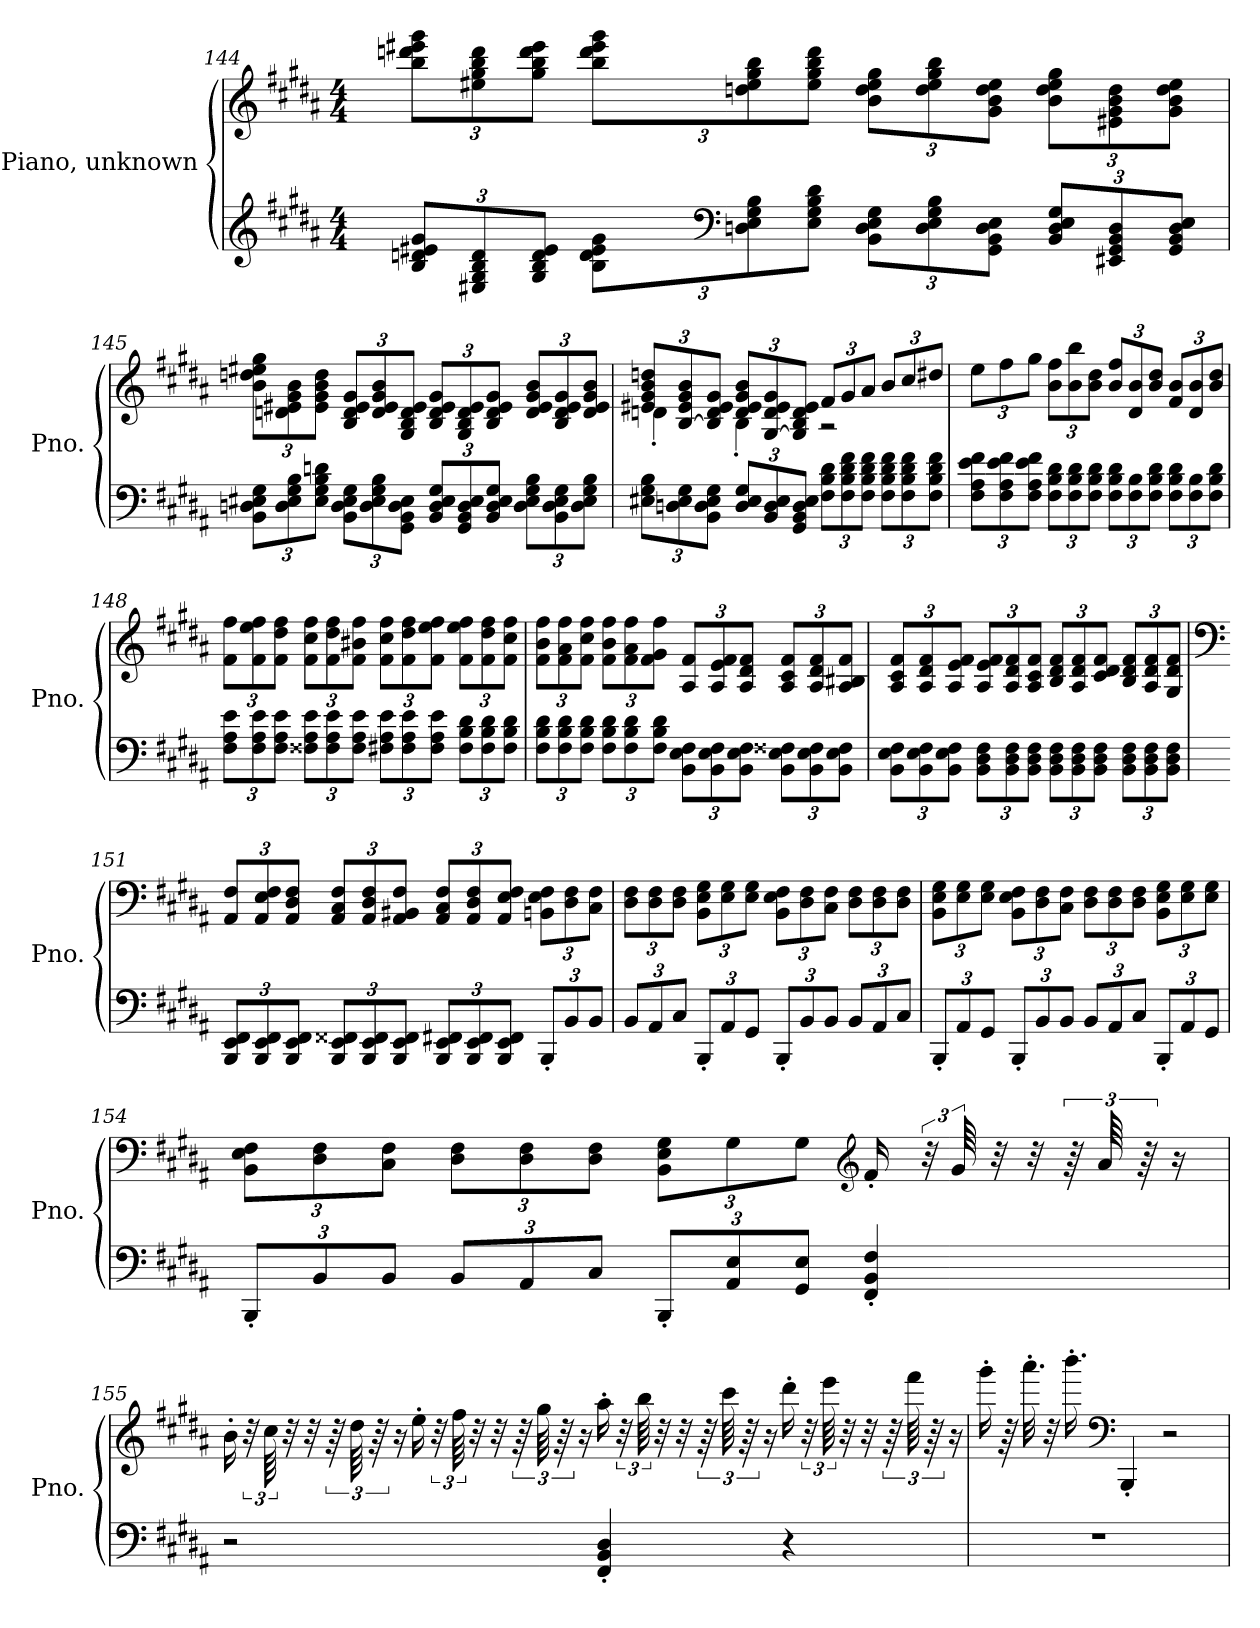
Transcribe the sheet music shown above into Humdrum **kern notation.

**kern	**kern
*part1	*part1
*staff2	*staff1
*I"Piano, unknown	*
*I'Pno.	*
!!LO:LB:g=z
*clefG2	*clefG2
*k[f#c#g#d#a#]	*k[f#c#g#d#a#]
*M4/4	*M4/4
*Xbrackettup	*Xbrackettup
=144	=144
12B/ 12dn/ 12e#X/ 12g#/L	12bb\ 12dddn\ 12eee#X\ 12ggg#\L
12E#X/ 12G#/ 12B/ 12d/	12ee#X\ 12gg#\ 12bb\ 12ddd\
12G#/ 12B/ 12d/ 12e#/J	12gg#\ 12bb\ 12ddd\ 12eee#\J
12B\ 12d\ 12e#\ 12g#\L	12bb\ 12ddd\ 12eee#\ 12ggg#\L
*clefF4	*
12Dn\ 12E#\ 12G#\ 12B\	12ddn\ 12ee#\ 12gg#\ 12bb\
12E#\ 12G#\ 12B\ 12d\J	12ee#\ 12gg#\ 12bb\ 12ddd\J
12BB\ 12D\ 12E#\ 12G#\L	12b\ 12dd\ 12ee#\ 12gg#\L
12D\ 12E#\ 12G#\ 12B\	12dd\ 12ee#\ 12gg#\ 12bb\
12GG#\ 12BB\ 12D\ 12E#\J	12g#\ 12b\ 12dd\ 12ee#\J
12BB/ 12D/ 12E#/ 12G#/L	12b\ 12dd\ 12ee#\ 12gg#\L
12EE#X/ 12GG#/ 12BB/ 12D/	12e#X\ 12g#\ 12b\ 12dd\
12GG#/ 12BB/ 12D/ 12E#/J	12g#\ 12b\ 12dd\ 12ee#\J
!!LO:LB:g=z
=145	=145
12BB\ 12Dn\ 12E#X\ 12G#\L	12b\ 12ddn\ 12ee#X\ 12gg#\L
12D\ 12E#\ 12G#\ 12B\	12dn\ 12e#X\ 12g#\ 12b\
12E#\ 12G#\ 12B\ 12dn\J	12e#\ 12g#\ 12b\ 12dd\J
12BB\ 12D\ 12E#\ 12G#\L	12B/ 12d/ 12e#/ 12g#/L
12D\ 12E#\ 12G#\ 12B\	12d/ 12e#/ 12g#/ 12b/
12GG#\ 12BB\ 12D\ 12E#\J	12G#/ 12B/ 12d/ 12e#/J
12BB/ 12D/ 12E#/ 12G#/L	12B/ 12d/ 12e#/ 12g#/L
12GG#/ 12BB/ 12D/ 12E#/	12G#/ 12B/ 12d/ 12e#/
12BB/ 12D/ 12E#/ 12G#/J	12B/ 12d/ 12e#/ 12g#/J
12D\ 12E#\ 12G#\ 12B\L	12d/ 12e#/ 12g#/ 12b/L
12BB\ 12D\ 12E#\ 12G#\	12B/ 12d/ 12e#/ 12g#/
12D\ 12E#\ 12G#\ 12B\J	12d/ 12e#/ 12g#/ 12b/J
!!LO:PB:g=z
=146	=146
*	*^
12E#X\ 12G#\ 12B\L	12e#X/ 12g#/ 12b/ 12ddn/L	4dn'\
12Dn\ 12E#\ 12G#\	[12B/ 12e#/ 12g#/ 12b/	.
12BB\ 12D\ 12E#\ 12G#\J	12B/] 12d/ 12e#/ 12g#/J	.
12D/ 12E#/ 12G#/L	12d/ 12e#/ 12g#/ 12b/L	4B'\
12BB/ 12D/ 12E#/	[12G#/ 12d/ 12e#/ 12g#/	.
12GG#/ 12BB/ 12D/ 12E#/J	12G#/] 12B/ 12d/ 12e#/J	.
12F#\ 12B\ 12d#\L	12f#/L	2r
12F#\ 12B\ 12d#\ 12f#\	12g#/	.
12F#\ 12B\ 12d#\ 12f#\J	12a#/J	.
12F#\ 12B\ 12d#\ 12f#\L	12b/L	.
12F#\ 12B\ 12d#\ 12f#\	12cc#/	.
12F#\ 12B\ 12d#\ 12f#\J	12dd#X/J	.
*	*v	*v
=147	=147
12F#\ 12A#\ 12e\ 12f#\L	12ee\L
12F#\ 12A#\ 12e\ 12f#\	12ff#\
12F#\ 12A#\ 12e\ 12f#\J	12gg#\J
12F#\ 12B\ 12d#\L	12b\ 12ff#\L
12F#\ 12B\ 12d#\	12b\ 12bb\
12F#\ 12B\ 12d#\J	12b\ 12dd#\J
12F#\ 12B\ 12d#\L	12b/ 12ff#/L
12F#\ 12B\	12d#/ 12b/
12F#\ 12B\ 12d#\J	12b/ 12dd#/J
12F#\ 12B\ 12d#\L	12f#/ 12b/L
12F#\ 12B\	12d#/ 12b/
12F#\ 12B\ 12d#\J	12b/ 12dd#/J
!!LO:LB:g=z
=148	=148
12F#\ 12A#\ 12e\L	12f#\ 12ff#\L
12F#\ 12A#\ 12e\	12f#\ 12ee\ 12ff#\
12F#\ 12A#\ 12e\J	12f#\ 12dd#\ 12ff#\J
12F##X\ 12A#\ 12e\L	12f#\ 12cc#\ 12ff#\L
12F##\ 12A#\ 12e\	12f#\ 12dd#\ 12ff#\
12F##\ 12A#\ 12e\J	12f#\ 12b#X\ 12ff#\J
12F#X\ 12A#\ 12e\L	12f#\ 12cc#\ 12ff#\L
12F#\ 12A#\ 12e\	12f#\ 12dd#\ 12ff#\
12F#\ 12A#\ 12e\J	12f#\ 12ee\ 12ff#\J
12F#\ 12B\ 12d#\L	12f#\ 12ee\ 12ff#\L
12F#\ 12B\ 12d#\	12f#\ 12dd#\ 12ff#\
12F#\ 12B\ 12d#\J	12f#\ 12cc#\ 12ff#\J
=149	=149
12F#\ 12B\ 12d#\L	12f#\ 12b\ 12ff#\L
12F#\ 12B\ 12d#\	12f#\ 12a#\ 12ff#\
12F#\ 12B\ 12d#\J	12f#\ 12cc#\ 12ff#\J
12F#\ 12B\ 12d#\L	12f#\ 12b\ 12ff#\L
12F#\ 12B\ 12d#\	12f#\ 12a#\ 12ff#\
12F#\ 12B\ 12d#\J	12f#\ 12g#\ 12ff#\J
12BB\ 12E\ 12F#\L	12A#/ 12f#/L
12BB\ 12E\ 12F#\	12A#/ 12e/ 12f#/
12BB\ 12E\ 12F#\J	12A#/ 12d#/ 12f#/J
12BB\ 12E\ 12F##X\L	12A#/ 12c#/ 12f#/L
12BB\ 12E\ 12F##\	12A#/ 12d#/ 12f#/
12BB\ 12E\ 12F##\J	12A#/ 12B#X/ 12f#/J
!!LO:LB:g=z
=150	=150
12BB\ 12E\ 12F#\L	12A#/ 12c#/ 12f#/L
12BB\ 12E\ 12F#\	12A#/ 12d#/ 12f#/
12BB\ 12E\ 12F#\J	12A#/ 12e/ 12f#/J
12BB\ 12D#\ 12F#\L	12A#/ 12e/ 12f#/L
12BB\ 12D#\ 12F#\	12A#/ 12d#/ 12f#/
12BB\ 12D#\ 12F#\J	12A#/ 12c#/ 12f#/J
12BB\ 12D#\ 12F#\L	12B/ 12d#/ 12f#/L
12BB\ 12D#\ 12F#\	12A#/ 12d#/ 12f#/
12BB\ 12D#\ 12F#\J	12c#/ 12d#/ 12f#/J
12BB\ 12D#\ 12F#\L	12B/ 12d#/ 12f#/L
12BB\ 12D#\ 12F#\	12A#/ 12d#/ 12f#/
12BB\ 12D#\ 12F#\J	12G#/ 12d#/ 12f#/J
!!LO:LB:g=z
=151	=151
*	*clefF4
12BBB/ 12EE/ 12FF#/L	12AA#/ 12F#/L
12BBB/ 12EE/ 12FF#/	12AA#/ 12E/ 12F#/
12BBB/ 12EE/ 12FF#/J	12AA#/ 12D#/ 12F#/J
12BBB/ 12EE/ 12FF##X/L	12AA#/ 12C#/ 12F#/L
12BBB/ 12EE/ 12FF##/	12AA#/ 12D#/ 12F#/
12BBB/ 12EE/ 12FF##/J	12AA#/ 12BB#X/ 12F#/J
12BBB/ 12EE/ 12FF#X/L	12AA#/ 12C#/ 12F#/L
12BBB/ 12EE/ 12FF#/	12AA#/ 12D#/ 12F#/
12BBB/ 12EE/ 12FF#/J	12AA#/ 12E/ 12F#/J
12BBB'/L	12BBn\ 12E\ 12F#\L
12BB/	12D#\ 12F#\
12BB/J	12C#\ 12F#\J
=152	=152
12BB/L	12D#\ 12F#\L
12AA#/	12D#\ 12F#\
12C#/J	12D#\ 12F#\J
12BBB'/L	12BB\ 12E\ 12G#\L
12AA#/	12E\ 12G#\
12GG#/J	12E\ 12G#\J
12BBB'/L	12BB\ 12E\ 12F#\L
12BB/	12D#\ 12F#\
12BB/J	12C#\ 12F#\J
12BB/L	12D#\ 12F#\L
12AA#/	12D#\ 12F#\
12C#/J	12D#\ 12F#\J
!!LO:LB:g=z
=153	=153
12BBB'/L	12BB\ 12E\ 12G#\L
12AA#/	12E\ 12G#\
12GG#/J	12E\ 12G#\J
12BBB'/L	12BB\ 12E\ 12F#\L
12BB/	12D#\ 12F#\
12BB/J	12C#\ 12F#\J
12BB/L	12D#\ 12F#\L
12AA#/	12D#\ 12F#\
12C#/J	12D#\ 12F#\J
12BBB'/L	12BB\ 12E\ 12G#\L
12AA#/	12E\ 12G#\
12GG#/J	12E\ 12G#\J
=154	=154
12BBB'/L	12BB\ 12E\ 12F#\L
12BB/	12D#\ 12F#\
12BB/J	12C#\ 12F#\J
12BB/L	12D#\ 12F#\L
12AA#/	12D#\ 12F#\
12C#/J	12D#\ 12F#\J
12BBB'/L	12BB\ 12E\ 12G#\L
12AA#/ 12E/	12G#\
12GG#/ 12E/J	12G#\J
*	*clefG2
4FF#/' 4BB/' 4F#/'	16f#'/
*	*brackettup
.	48r
.	96g#/
.	32r
.	32r
.	96r
.	96a#/
.	96r
.	16r
!!LO:LB:g=z
=155	=155
2r	16b'\
.	48r
.	96cc#\
.	32r
.	32r
.	96r
.	96dd#\
.	96r
.	16r
.	16ee'\
.	48r
.	96ff#\
.	32r
.	32r
.	96r
.	96gg#\
.	96r
.	16r
4FF#/' 4BB/' 4D#/'	16aa#'\
.	48r
.	96bb\
.	32r
.	32r
.	96r
.	96ccc#\
.	96r
.	16r
4r	16ddd#'\
.	48r
.	96eee\
.	32r
.	32r
.	96r
.	96fff#\
.	96r
.	16r
!!LO:PB:g=z
=156	=156
1r	16ggg#'\
.	64r
.	32.aaa#'\
.	32r
.	16.bbb'\
*	*clefF4
.	4BBB'/
.	2r
=	=
*-	*-
